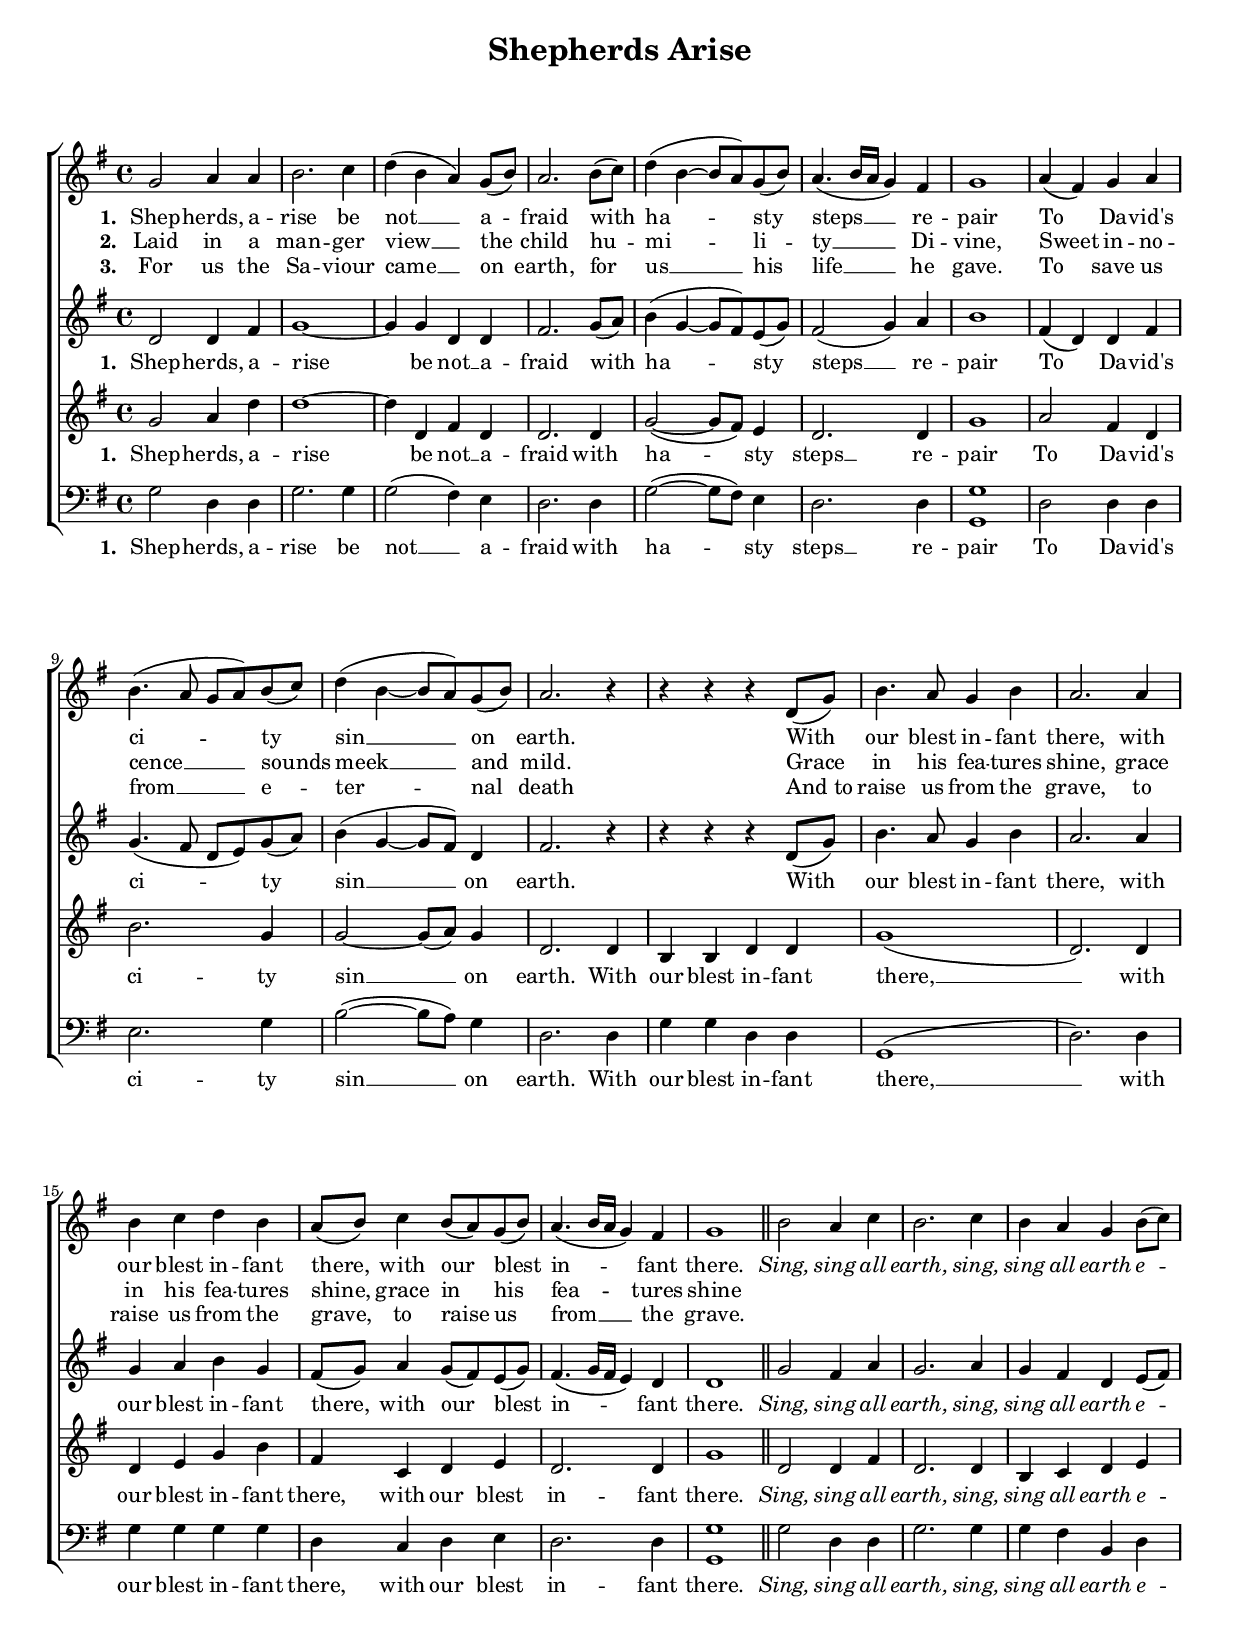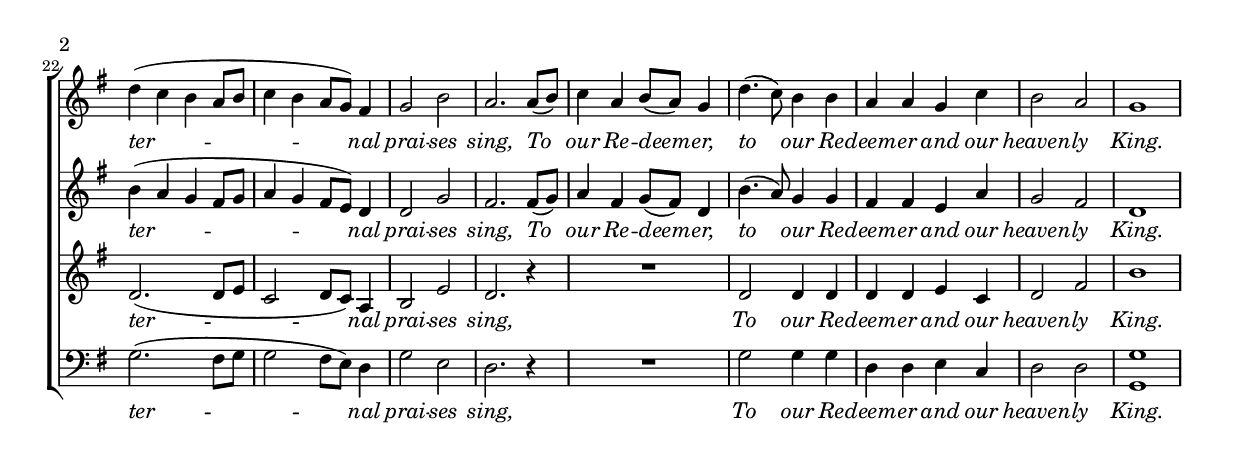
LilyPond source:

\header {
title = "Shepherds Arise"
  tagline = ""  % removed
}


	#(set-global-staff-size 17)
\paper {
	markup-system-spacing #'basic-distance = #15
	system-system-spacing #'basic-distance = #20

    paper-width = 21.0\cm
    paper-height = 29.7\cm
    top-margin = 1.0\cm
    bottom-margin = 2.0\cm 
    left-margin = 1.0\cm
    right-margin = 1.0\cm
    }
\layout {
	indent = 0.0\cm 
	}
	
	
PartPOneVoiceOne =  \relative a' {
    \clef "treble" \key g \major \time 4/4 
    g2 a4 a4 | b2. c4 |
	d4 ( b4 a4 ) g8 ( b8 ) |
	a2. b8 ( c8 ) |
	d4 ( b4~ b8 a8 ) g8 ( b8 ) |
	a4. ( b16 a16 g4 ) fis4 |
	g1 |
	a4 ( fis4 ) g4 a4 |
	b4. ( a8 g8 a8 ) b8 ( c8 ) |
	d4 (b4~ b8 a8 ) g8 ( b8 ) |
	a2. r4 |
	r4 r4 r4 d,8 ( g8 ) |
	b4. a8 g4 b4 |
	a2. a4 |
	b4 c4 d4 b4 |
	a8 ( b8 ) c4 b8 ( a8 ) g8 ( b8 ) |
	a4. ( b16 a16 g4 ) fis4 |
	g1 \bar "||"
	b2 a4 c4 |
	b2. c4 |
	b4 a g b8 ( c ) |
	d4 ( c b a8 b |
	c4 b a8 g8 ) fis4 |
	g2 b2 |
	a2. a8 ( b ) |
	c4 a b8 (a ) g4 |
	d'4. ( c8 ) b4 b |
	a a g c |
	b2 a |
	g1 |
    }

PartPTwoVoiceOne =  \relative a { 
    \clef "treble" \key g \major \time 4/4 
	d2 d4 fis |
	g1~ |
	g4 g d d |
	fis2.  g8 ( a ) |
	b4 ( g~ g8 fis ) e ( g ) |
	fis2 ( g4 ) a |
	b1 |
	fis4 ( d ) d fis |
	g4. ( fis8 d e ) g ( a ) |
	b4 ( g4~ g8 fis ) d4 |
	fis2. r4 |
	r4 r4 r4 d8 ( g ) | 
	b4. a8 g4 b |
	a2. a4 |
	g a b g |
	fis8 ( g ) a4 g8 ( fis ) e ( g ) |
	fis4.  (g16 fis e4 ) d4 | 
	d1 |
	g2 fis4 a |
	g2. a4 |
	g4 fis d e8 ( fis ) |
	b4 ( a g fis8 g8 |
	a4 g fis8 e ) d4 |
	d2 g2 |
	fis2.  fis8 ( g )|
	a4 fis g8 ( fis ) d4 |
	b'4. ( a8 ) g4 g |
	fis fis e a |
	g2 fis 
	d1 
	}

PartPThreeVoiceOne =  \relative a' {
    \clef "treble" \key g \major \time 4/4 
	g2 a4 d |
	d1~ |
	d4 d, fis d |
	d2. d4 |
	g2~ ( g8 fis ) e4 |
	d2. d4 |
	g1 |
	a2 fis4 d |
	b'2. g4 g2~ g8 ( a ) g4 |
	d2. d4 |
	b b d d |
	g1 ( |
	 d2. ) d4 |
	d e g b |
	fis c d e |
	d2. d4 |
	g1 |
	d2 d4 fis |
	d2. d4 |
	b c d e |
	d2. ( d8 e  |
	c2 d8 c ) a4 |
	b2 e |
	d2. r4 |
	R1 |
	d2 d4 d |
	d d e c |
	d2 fis | 
	b1 | 
	}

PartPFourVoiceOne =  \relative a {
    \clef "bass" \key g \major \time 4/4 
	g2 d4 d |
	g2. g4 |
	g2 (fis4) e |
	d2. d4 |
	g2~ ( g8 fis ) e4 |
	d2. d4 |
	< g g,>1 |
	d2 d4 d |
	e2. g4 |
	b2~ ( b8 a ) g4 |
	d2. d4 |
	g4 g d d |
	g,1 ( |
	d'2. ) d4 |
	g g g g |
	d c d e |
	d2. d4 |
	<g g,>1 |
	g2 d4 d |
	g2. g4 |
	g fis b, d |
	g2. ( fis8 g |
	g2 fis8 e ) d4 |
	g2 e | 
	d2. r4 |
	R1 |
	g2 g4 g |
	d d e c |
	d2 d |
	<g g,>1 
	}

PartPOneVoiceOneLyricsOne =  \lyricmode { 
\set stanza = "1. "
Shep -- herds, a -- rise be not __  a -- fraid
with ha -- sty steps __ re -- pair
To Da -- vid's ci -- ty sin __ on earth.
With our blest in -- fant there,
with our blest in -- fant there,
with our blest in -- fant there.
\override Lyrics.LyricText.font-shape = #'italic
Sing, sing all earth,
sing, sing all earth
e -- ter -- nal prai -- ses sing,
To our Re -- deem -- er, 
to our Re -- deem -- er and our heaven -- ly King.
\revert Lyrics.LyricText.font-shape

}
 
PartPOneVoiceOneLyricsTwo =  \lyricmode { 
\set stanza = "2. "
Laid in a man -- ger view __ the child
hu -- mi -- li -- ty __ Di -- vine,
Sweet in -- no -- cence __ sounds meek __ and mild.
Grace in his fea -- tures shine,
grace in his fea -- tures shine,
grace in his fea -- tures shine
}
 
PartPOneVoiceOneLyricsThree =  \lyricmode { 
\set stanza = "3. " 
For us the Sa -- viour came __ on earth,
for us __ his life __ he gave.
To save us from __ e -- ter -- nal death
And_to raise us from the grave,
to raise us from the grave,
to raise us from __ the grave.
}

PartPThreeVoiceOneLyricsOne =  \lyricmode { 
\set stanza = "1. "
Shep -- herds, a -- rise be not __  a -- fraid
with ha -- sty steps __ re -- pair
To Da -- vid's ci -- ty sin __ on earth.
With our blest in -- fant there, __
with our blest in -- fant there,
with our blest in -- fant there.
\override Lyrics.LyricText.font-shape = #'italic
Sing, sing all earth,
sing, sing all earth
e -- ter -- nal prai -- ses sing,
To our Re -- deem -- er and our heaven -- ly King.
\revert Lyrics.LyricText.font-shape
}


% The score definition
\score {
\new ChoirStaff
    <<
        \new Staff <<
            
            \context Staff << 
                \context Voice = "PartPOneVoiceOne" { \PartPOneVoiceOne }
				
                \new Lyrics \lyricsto "PartPOneVoiceOne" \PartPOneVoiceOneLyricsOne
				
				\new Lyrics \lyricsto "PartPOneVoiceOne" \PartPOneVoiceOneLyricsTwo
				
				\new Lyrics \lyricsto "PartPOneVoiceOne" \PartPOneVoiceOneLyricsThree
							>>
					>>
        \new Staff <<
            \context Staff << 
                \context Voice = "PartPTwoVoiceOne" { \PartPTwoVoiceOne }
				\new Lyrics \lyricsto "PartPTwoVoiceOne" \PartPOneVoiceOneLyricsOne
				
				
							>>
            >>
	   \new Staff <<
            \context Staff << 
                \context Voice = "PartPThreeVoiceOne" { \PartPThreeVoiceOne }
				\new Lyrics \lyricsto "PartPThreeVoiceOne" \PartPThreeVoiceOneLyricsOne
							>>
            >>
	   \new Staff <<
            \context Staff << 
                \context Voice = "PartPFourVoiceOne" { \PartPFourVoiceOne }
				\new Lyrics \lyricsto "PartPFourVoiceOne" \PartPThreeVoiceOneLyricsOne
				
				
							>>
            >>
	>>
	}